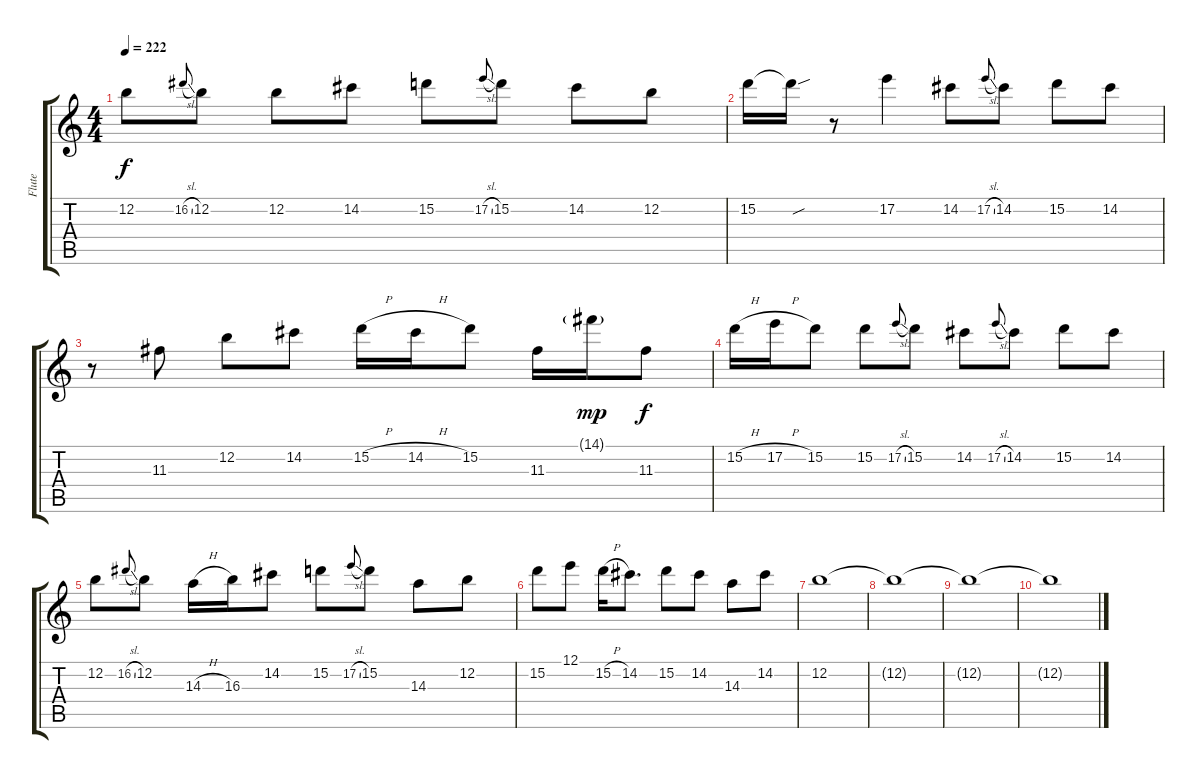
\track ("Flute" "Flute") {instrument piccolo}
\staff {score tabs}
\tuning (E5 B4 G4 D4 A3 E3) {hide}
\ts (4 4)
\tempo 222
\clef g2
\ks c
12.2.8{dy f} 16.2{sl}.8{gr onbeat} 12.2.8 12.2.8 14.2.8 15.2.8 17.2{sl}.8{gr onbeat} 15.2.8 14.2.8 12.2.8 |
15.2.16 15.2{sou t}.16 r.8 17.2.4 14.2.8 17.2{sl}.8{gr onbeat} 14.2.8 15.2.8 14.2.8 |
r.8 11.3.8 12.2.8 14.2.8 15.2{h}.16 14.2{h}.16 15.2.8 11.3.16 14.1{g}.16{dy mp} 11.3.8{dy f} |
15.2{h}.16 17.2{h}.16 15.2.8 15.2.8 17.2{sl}.8{gr onbeat} 15.2.8 14.2.8 17.2{sl}.8{gr onbeat} 14.2.8 15.2.8 14.2.8 |
12.2.8 16.2{sl}.8{gr onbeat} 12.2.8 14.3{h}.16 16.3.16 14.2.8 15.2.8 17.2{sl}.8{gr onbeat} 15.2.8 14.3.8 12.2.8 |
15.2.8 12.1.8 15.2{h}.16 14.2.8{d} 15.2.8 14.2.8 14.3.8 14.2.8 |
12.2.1 |
12.2{t}.1 |
12.2{t}.1 |
12.2{t}.1
